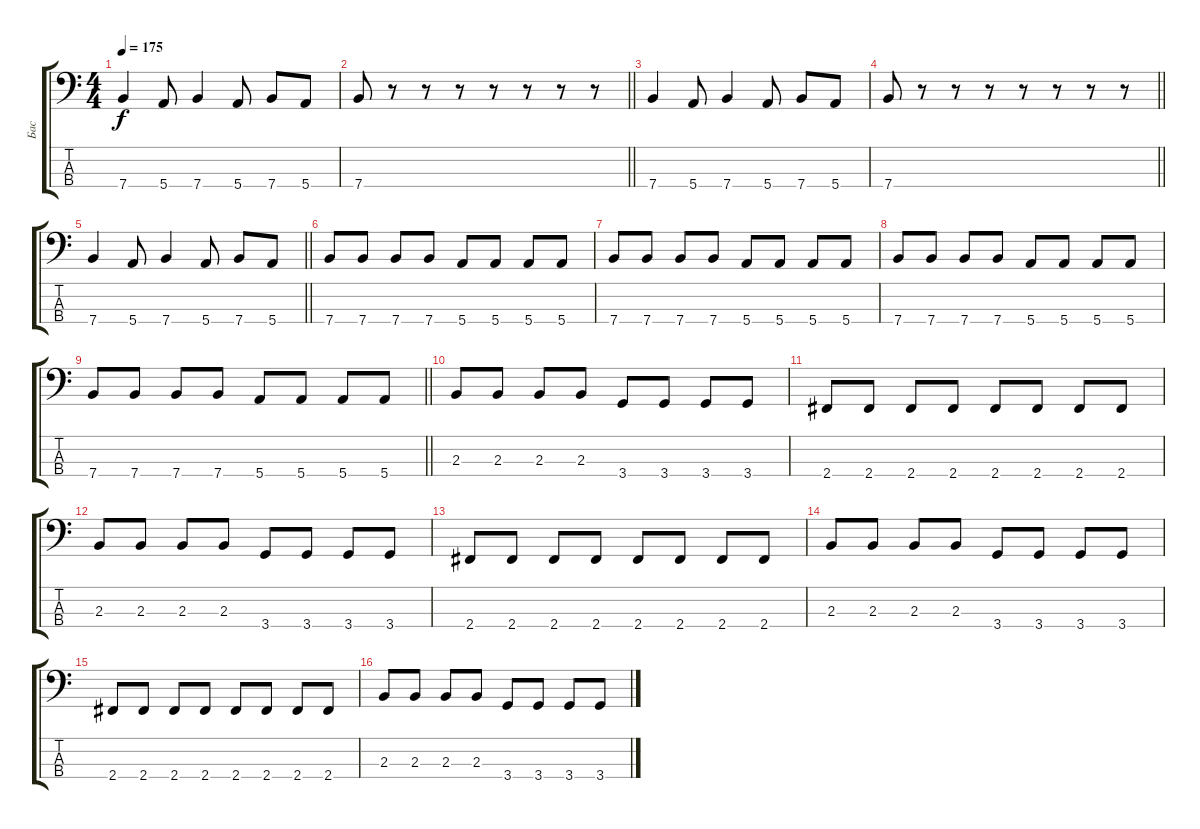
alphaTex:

\track ("Бас" "Бас") {instrument electricbassfinger}
\staff {score tabs}
\tuning (G2 D2 A1 E1) {hide}
\ts (4 4)
\section ("" " ")
\tempo 175
\clef f4
\ks c
7.4.4{dy f} 5.4.8 7.4.4 5.4.8 7.4.8 5.4.8 |
\barLineRight lightlight
7.4.8 r.8 r.8 r.8 r.8 r.8 r.8 r.8 |
7.4.4 5.4.8 7.4.4 5.4.8 7.4.8 5.4.8 |
\barLineRight lightlight
7.4.8 r.8 r.8 r.8 r.8 r.8 r.8 r.8 |
\barLineRight lightlight
7.4.4 5.4.8 7.4.4 5.4.8 7.4.8 5.4.8 |
\section ("" " ")
7.4.8 7.4.8 7.4.8 7.4.8 5.4.8 5.4.8 5.4.8 5.4.8 |
7.4.8 7.4.8 7.4.8 7.4.8 5.4.8 5.4.8 5.4.8 5.4.8 |
7.4.8 7.4.8 7.4.8 7.4.8 5.4.8 5.4.8 5.4.8 5.4.8 |
\barLineRight lightlight
7.4.8 7.4.8 7.4.8 7.4.8 5.4.8 5.4.8 5.4.8 5.4.8 |
\section ("" " ")
2.3.8 2.3.8 2.3.8 2.3.8 3.4.8 3.4.8 3.4.8 3.4.8 |
2.4.8 2.4.8 2.4.8 2.4.8 2.4.8 2.4.8 2.4.8 2.4.8 |
2.3.8 2.3.8 2.3.8 2.3.8 3.4.8 3.4.8 3.4.8 3.4.8 |
2.4.8 2.4.8 2.4.8 2.4.8 2.4.8 2.4.8 2.4.8 2.4.8 |
2.3.8 2.3.8 2.3.8 2.3.8 3.4.8 3.4.8 3.4.8 3.4.8 |
2.4.8 2.4.8 2.4.8 2.4.8 2.4.8 2.4.8 2.4.8 2.4.8 |
2.3.8 2.3.8 2.3.8 2.3.8 3.4.8 3.4.8 3.4.8 3.4.8
